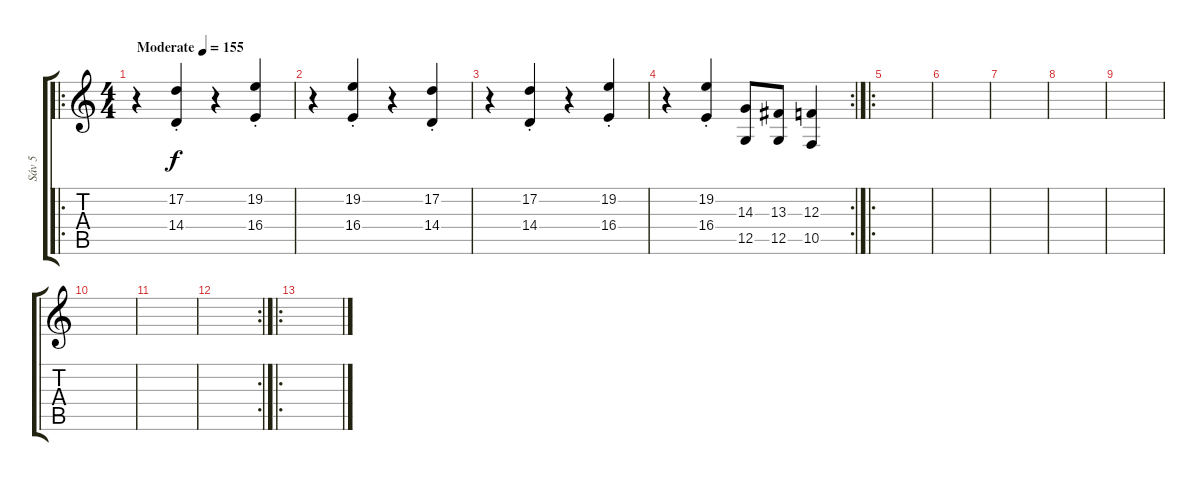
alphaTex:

\track ("Sáv 5" "Sáv 5") {instrument tremolostrings}
\staff {score tabs}
\tuning (D4 A3 F3 C3 G2 D2) {hide}
\ro
\ts (4 4)
\tempo (155 "Moderate")
\clef g2
\ks c
r.4{dy f instrument tremolostrings} (17.2{st} 14.4{st}).4 r.4 (19.2{st} 16.4{st}).4 |
r.4 (19.2{st} 16.4{st}).4 r.4 (17.2{st} 14.4{st}).4 |
r.4 (17.2{st} 14.4{st}).4 r.4 (19.2{st} 16.4{st}).4 |
\rc 2
r.4 (19.2{st} 16.4{st}).4 (14.3 12.5).8 (13.3 12.5).8 (12.3 10.5).4 |
\ro
|
|
|
|
|
|
|
\rc 2
|
\ro
